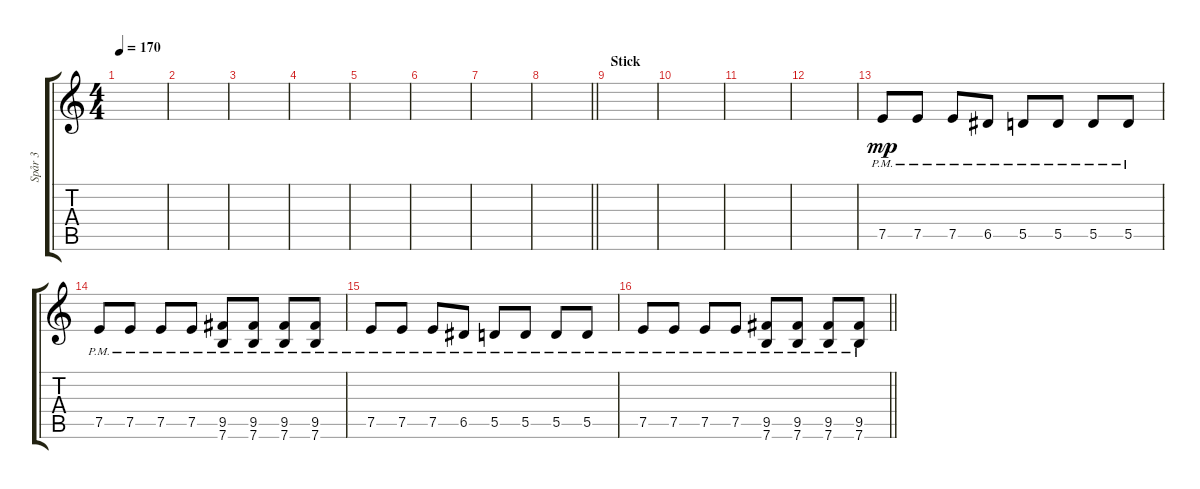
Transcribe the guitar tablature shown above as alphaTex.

\track ("Spår 3" "Spår 3") {instrument overdrivenguitar}
\staff {score tabs}
\tuning (E4 B3 G3 D3 A2 E2) {hide}
\ts (4 4)
\tempo 170
\clef g2
\ks c
|
|
|
|
|
|
|
\barLineRight lightlight
|
\section ("" "Stick")
|
|
|
|
7.5{pm}.8{dy mp} 7.5{pm}.8 7.5{pm}.8 6.5{pm}.8 5.5{pm}.8 5.5{pm}.8 5.5{pm}.8 5.5{pm}.8 |
7.5{pm}.8 7.5{pm}.8 7.5{pm}.8 7.5{pm}.8 (9.5{pm} 7.6).8 (9.5{pm} 7.6).8 (9.5{pm} 7.6).8 (9.5{pm} 7.6).8 |
7.5{pm}.8 7.5{pm}.8 7.5{pm}.8 6.5{pm}.8 5.5{pm}.8 5.5{pm}.8 5.5{pm}.8 5.5{pm}.8 |
\barLineRight lightlight
7.5{pm}.8 7.5{pm}.8 7.5{pm}.8 7.5{pm}.8 (9.5{pm} 7.6).8 (9.5{pm} 7.6).8 (9.5{pm} 7.6).8 (9.5{pm} 7.6).8
